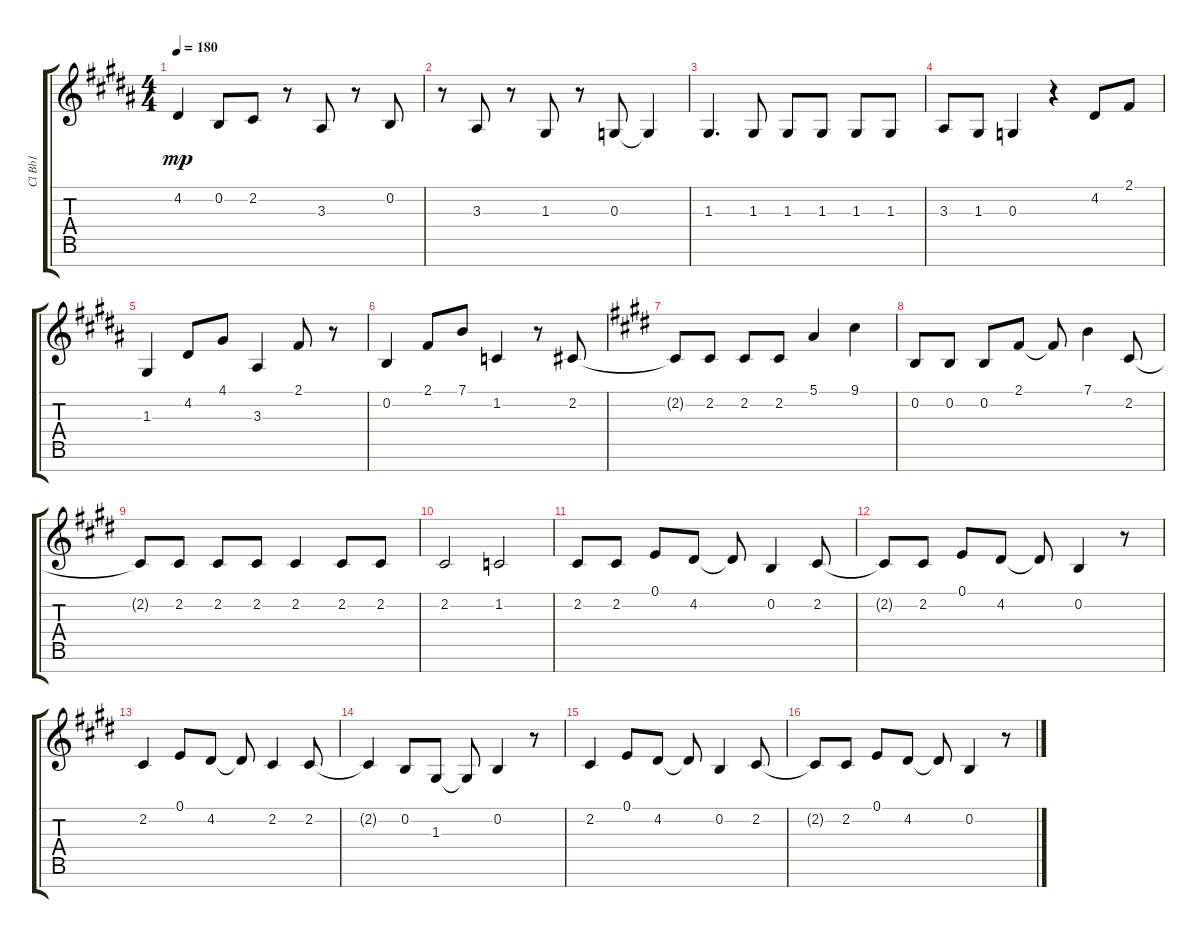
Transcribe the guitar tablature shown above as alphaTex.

\track ("Cl Bb1" "Cl Bb1") {instrument clarinet}
\staff {score tabs}
\tuning (E4 B3 G3 D3 A2 E2 B1) {hide}
\ts (4 4)
\tempo 180
\clef g2
\ks b
4.2.4{dy mp} 0.2.8 2.2.8 r.8 3.3.8 r.8 0.2.8 |
r.8 3.3.8 r.8 1.3.8 r.8 0.3.8 0.3{t}.4 |
1.3.4{d} 1.3.8 1.3.8 1.3.8 1.3.8 1.3.8 |
3.3.8 1.3.8 0.3.4 r.4 4.2.8 2.1.8 |
1.3.4 4.2.8 4.1.8 3.3.4 2.1.8 r.8 |
0.2.4 2.1.8 7.1.8 1.2.4 r.8 2.2.8 |
\ks e
2.2{t}.8 2.2.8 2.2.8 2.2.8 5.1.4 9.1.4 |
0.2.8 0.2.8 0.2.8 2.1.8 2.1{t}.8 7.1.4 2.2.8 |
2.2{t}.8 2.2.8 2.2.8 2.2.8 2.2.4 2.2.8 2.2.8 |
2.2.2 1.2.2 |
2.2.8 2.2.8 0.1.8 4.2.8 4.2{t}.8 0.2.4 2.2.8 |
2.2{t}.8 2.2.8 0.1.8 4.2.8 4.2{t}.8 0.2.4 r.8 |
2.2.4 0.1.8 4.2.8 4.2{t}.8 2.2.4 2.2.8 |
2.2{t}.4 0.2.8 1.3.8 1.3{t}.8 0.2.4 r.8 |
2.2.4 0.1.8 4.2.8 4.2{t}.8 0.2.4 2.2.8 |
2.2{t}.8 2.2.8 0.1.8 4.2.8 4.2{t}.8 0.2.4 r.8
